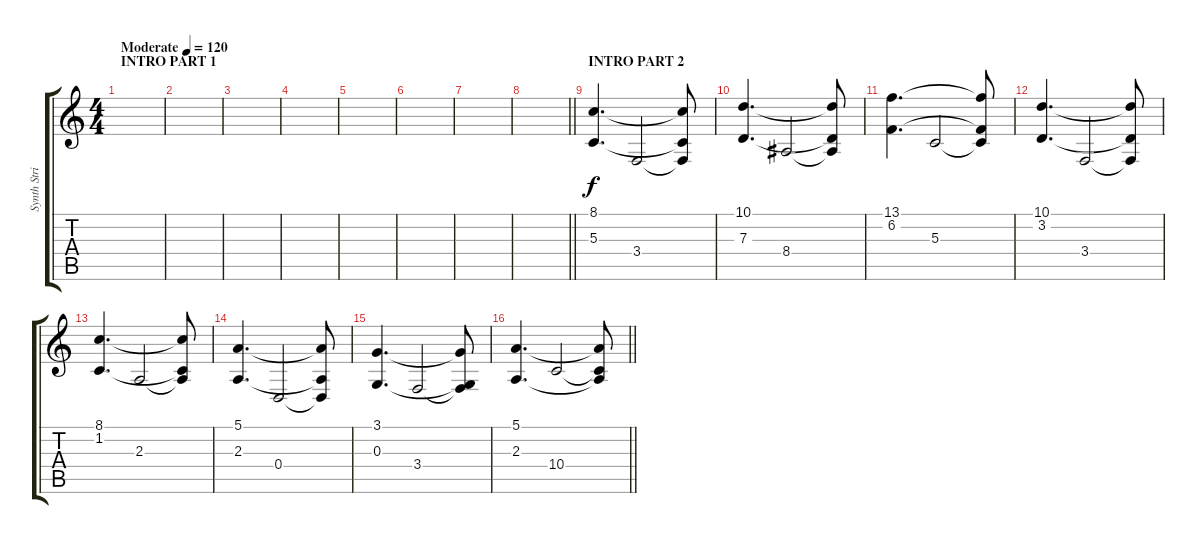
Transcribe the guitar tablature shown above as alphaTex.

\track ("Synth Strings" "Synth Stri") {instrument synthstrings1}
\staff {score tabs}
\tuning (E4 B3 G3 D3 A2 E2) {hide}
\ts (4 4)
\section ("" "INTRO PART 1")
\tempo (120 "Moderate")
\clef g2
\ks c
|
|
|
|
|
|
|
\barLineRight lightlight
|
\section ("" "INTRO PART 2")
(8.1 5.3).4{d} 3.4.2 (8.1{t} 5.3{t} 3.4{t}).8 |
(10.1 7.3).4{d} 8.4.2 (10.1{t} 7.3{t} 8.4{t}).8 |
(13.1 6.2).4{d} 5.3.2 (13.1{t} 6.2{t} 5.3{t}).8 |
(10.1 3.2).4{d} 3.4.2 (10.1{t} 3.2{t} 3.4{t}).8 |
(8.1 1.2).4{d} 2.3.2 (8.1{t} 1.2{t} 2.3{t}).8 |
(5.1 2.3).4{d} 0.4.2 (5.1{t} 2.3{t} 0.4{t}).8 |
(3.1 0.3).4{d} 3.4.2 (3.1{t} 0.3{t} 3.4{t}).8 |
\barLineRight lightlight
(5.1 2.3).4{d} 10.4.2 (5.1{t} 2.3{t} 10.4{t}).8
